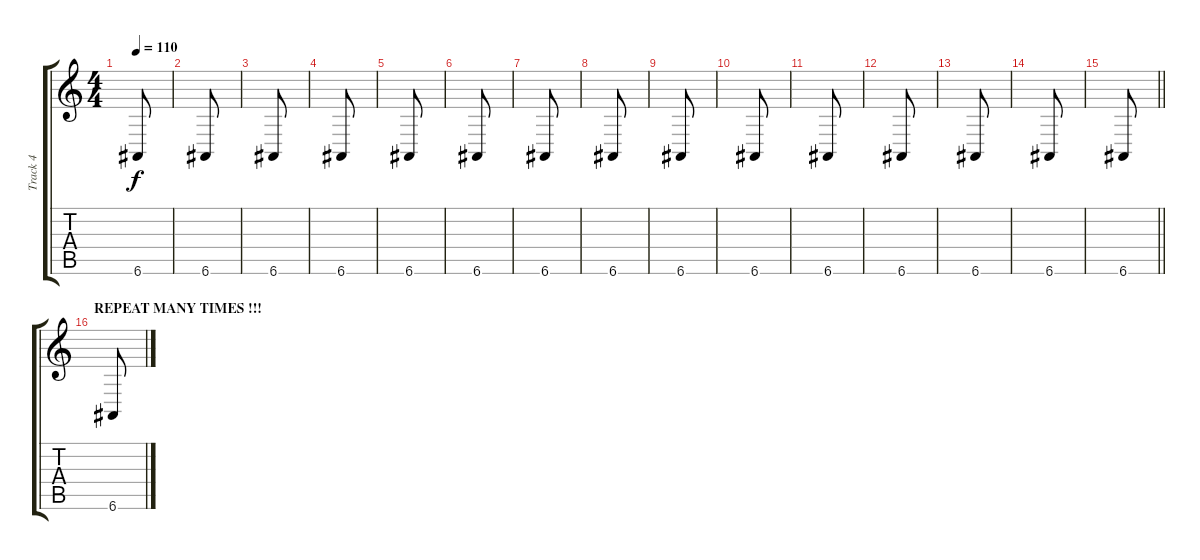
\track ("Track 4" "Track 4") {instrument synthvoice}
\staff {score tabs}
\tuning (E4 B3 G3 D3 A2 E2) {hide}
\ts (4 4)
\tempo 110
\clef g2
\ks c
6.6.8{dy f} |
6.6.8 |
6.6.8 |
6.6.8 |
6.6.8 |
6.6.8 |
6.6.8 |
6.6.8 |
6.6.8 |
6.6.8 |
6.6.8 |
6.6.8 |
6.6.8 |
6.6.8 |
\barLineRight lightlight
6.6.8 |
\section ("" "REPEAT MANY TIMES !!!")
6.6.8
